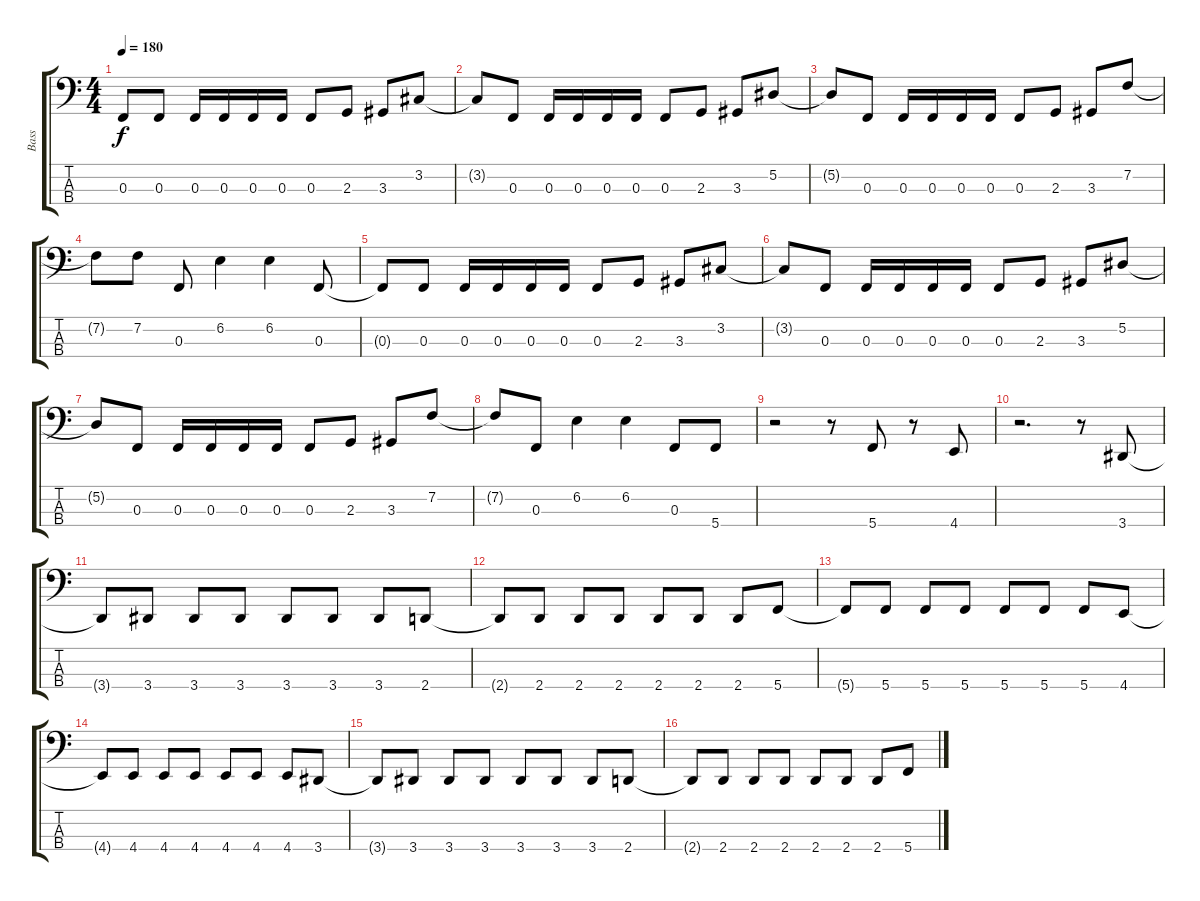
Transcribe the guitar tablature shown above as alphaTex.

\track ("Bass" "Bass") {instrument electricbasspick}
\staff {score tabs}
\tuning (Eb2 Bb1 F1 C1) {hide}
\ts (4 4)
\tempo 180
\clef f4
\ks c
0.3{t}.8{dy f} 0.3.8 0.3.16 0.3.16 0.3.16 0.3.16 0.3.8 2.3.8 3.3.8 3.2.8 |
3.2{t}.8 0.3.8 0.3.16 0.3.16 0.3.16 0.3.16 0.3.8 2.3.8 3.3.8 5.2.8 |
5.2{t}.8 0.3.8 0.3.16 0.3.16 0.3.16 0.3.16 0.3.8 2.3.8 3.3.8 7.2.8 |
7.2{t}.8 7.2.8 0.3.8 6.2.4 6.2.4 0.3.8 |
0.3{t}.8 0.3.8 0.3.16 0.3.16 0.3.16 0.3.16 0.3.8 2.3.8 3.3.8 3.2.8 |
3.2{t}.8 0.3.8 0.3.16 0.3.16 0.3.16 0.3.16 0.3.8 2.3.8 3.3.8 5.2.8 |
5.2{t}.8 0.3.8 0.3.16 0.3.16 0.3.16 0.3.16 0.3.8 2.3.8 3.3.8 7.2.8 |
7.2{t}.8 0.3.8 6.2.4 6.2.4 0.3.8 5.4.8 |
r.2 r.8 5.4.8 r.8 4.4.8 |
r.2{d} r.8 3.4.8 |
3.4{t}.8 3.4.8 3.4.8 3.4.8 3.4.8 3.4.8 3.4.8 2.4.8 |
2.4{t}.8 2.4.8 2.4.8 2.4.8 2.4.8 2.4.8 2.4.8 5.4.8 |
5.4{t}.8 5.4.8 5.4.8 5.4.8 5.4.8 5.4.8 5.4.8 4.4.8 |
4.4{t}.8 4.4.8 4.4.8 4.4.8 4.4.8 4.4.8 4.4.8 3.4.8 |
3.4{t}.8 3.4.8 3.4.8 3.4.8 3.4.8 3.4.8 3.4.8 2.4.8 |
2.4{t}.8 2.4.8 2.4.8 2.4.8 2.4.8 2.4.8 2.4.8 5.4.8
